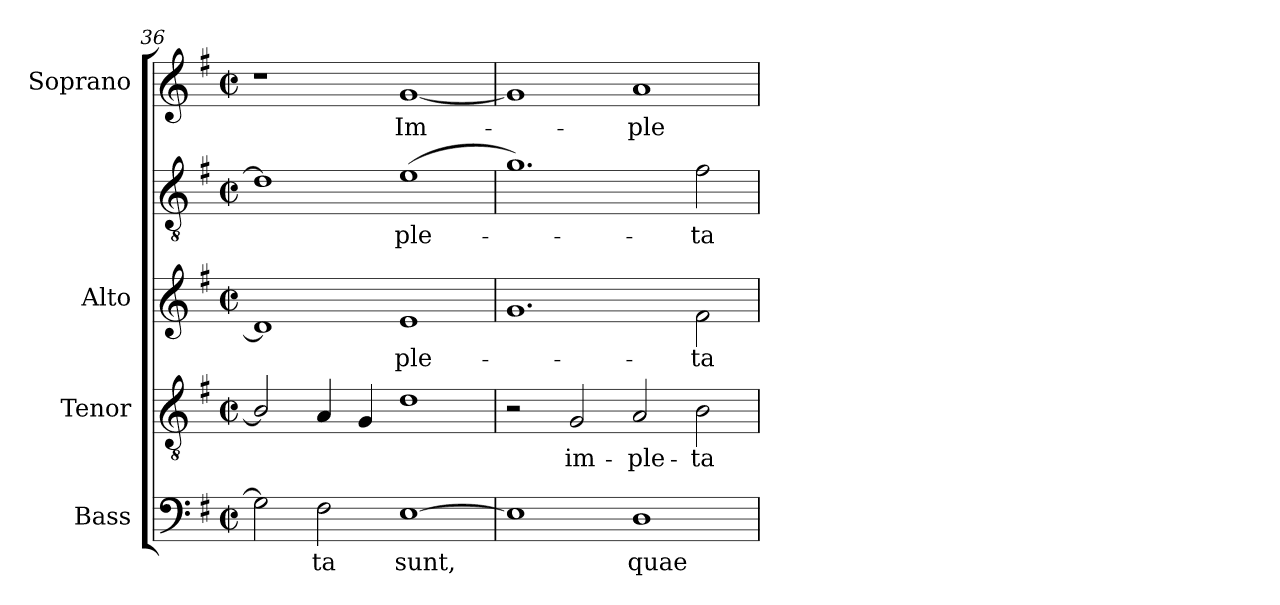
**kern	**text	**kern	**text	**kern	**text	**kern	**text	**kern	**text
*part4	*part4	*part3	*part3	*part2	*part2	*part2	*part2	*part1	*part1
*staff5	*staff5	*staff4	*staff4	*staff3	*staff3	*staff2	*staff2	*staff1	*staff1
*I"Bass	*	*I"Tenor	*	*I"Alto	*	*	*	*I"Soprano	*
*I'B	*	*I'T	*	*I'A	*	*	*	*I'S	*
*clefF4	*	*clefGv2	*	*	*	*clefGv2	*	*clefG2	*
*k[f#]	*	*k[f#]	*	*k[f#]	*	*k[f#]	*	*k[f#]	*
*G:	*	*G:	*	*G:	*	*G:	*	*G:	*
*M4/2	*	*M4/2	*	*M4/2	*	*M4/2	*	*M4/2	*
*met(c|)	*	*met(c|)	*	*met(c|)	*	*met(c|)	*	*met(c|)	*
=36	=36	=36	=36	=36	=36	=36	=36	=36	=36
2G]	.	2B/]	.	1d]	.	1d]	.	1r	.
!	!LO:LY:b	!	!	!	!	!	!	!	!
2F#	ta	4A	.	.	.	.	.	.	.
.	.	4G	.	.	.	.	.	.	.
!	!LO:LY:b	!	!	!	!LO:LY:b	!	!LO:LY:b	!	!LO:LY:b
[1E	sunt,	1d/	.	1e	ple-	(>1e	ple-	[1g	Im-
=37	=37	=37	=37	=37	=37	=37	=37	=37	=37
1E]	.	2r	.	1.g	.	1.g)	.	1g]	.
!	!	!	!LO:LY:b	!	!	!	!	!	!
.	.	2G	im-	.	.	.	.	.	.
!	!LO:LY:b	!	!LO:LY:b	!	!	!	!	!	!LO:LY:b
1D	quae	2A	-ple-	.	.	.	.	1a	ple-
!	!	!	!LO:LY:b	!	!LO:LY:b	!	!LO:LY:b	!	!
.	.	2B	-ta	2f#\	ta	2f#\	ta	.	.
=	=	=	=	=	=	=	=	=	=
*-	*-	*-	*-	*-	*-	*-	*-	*-	*-
